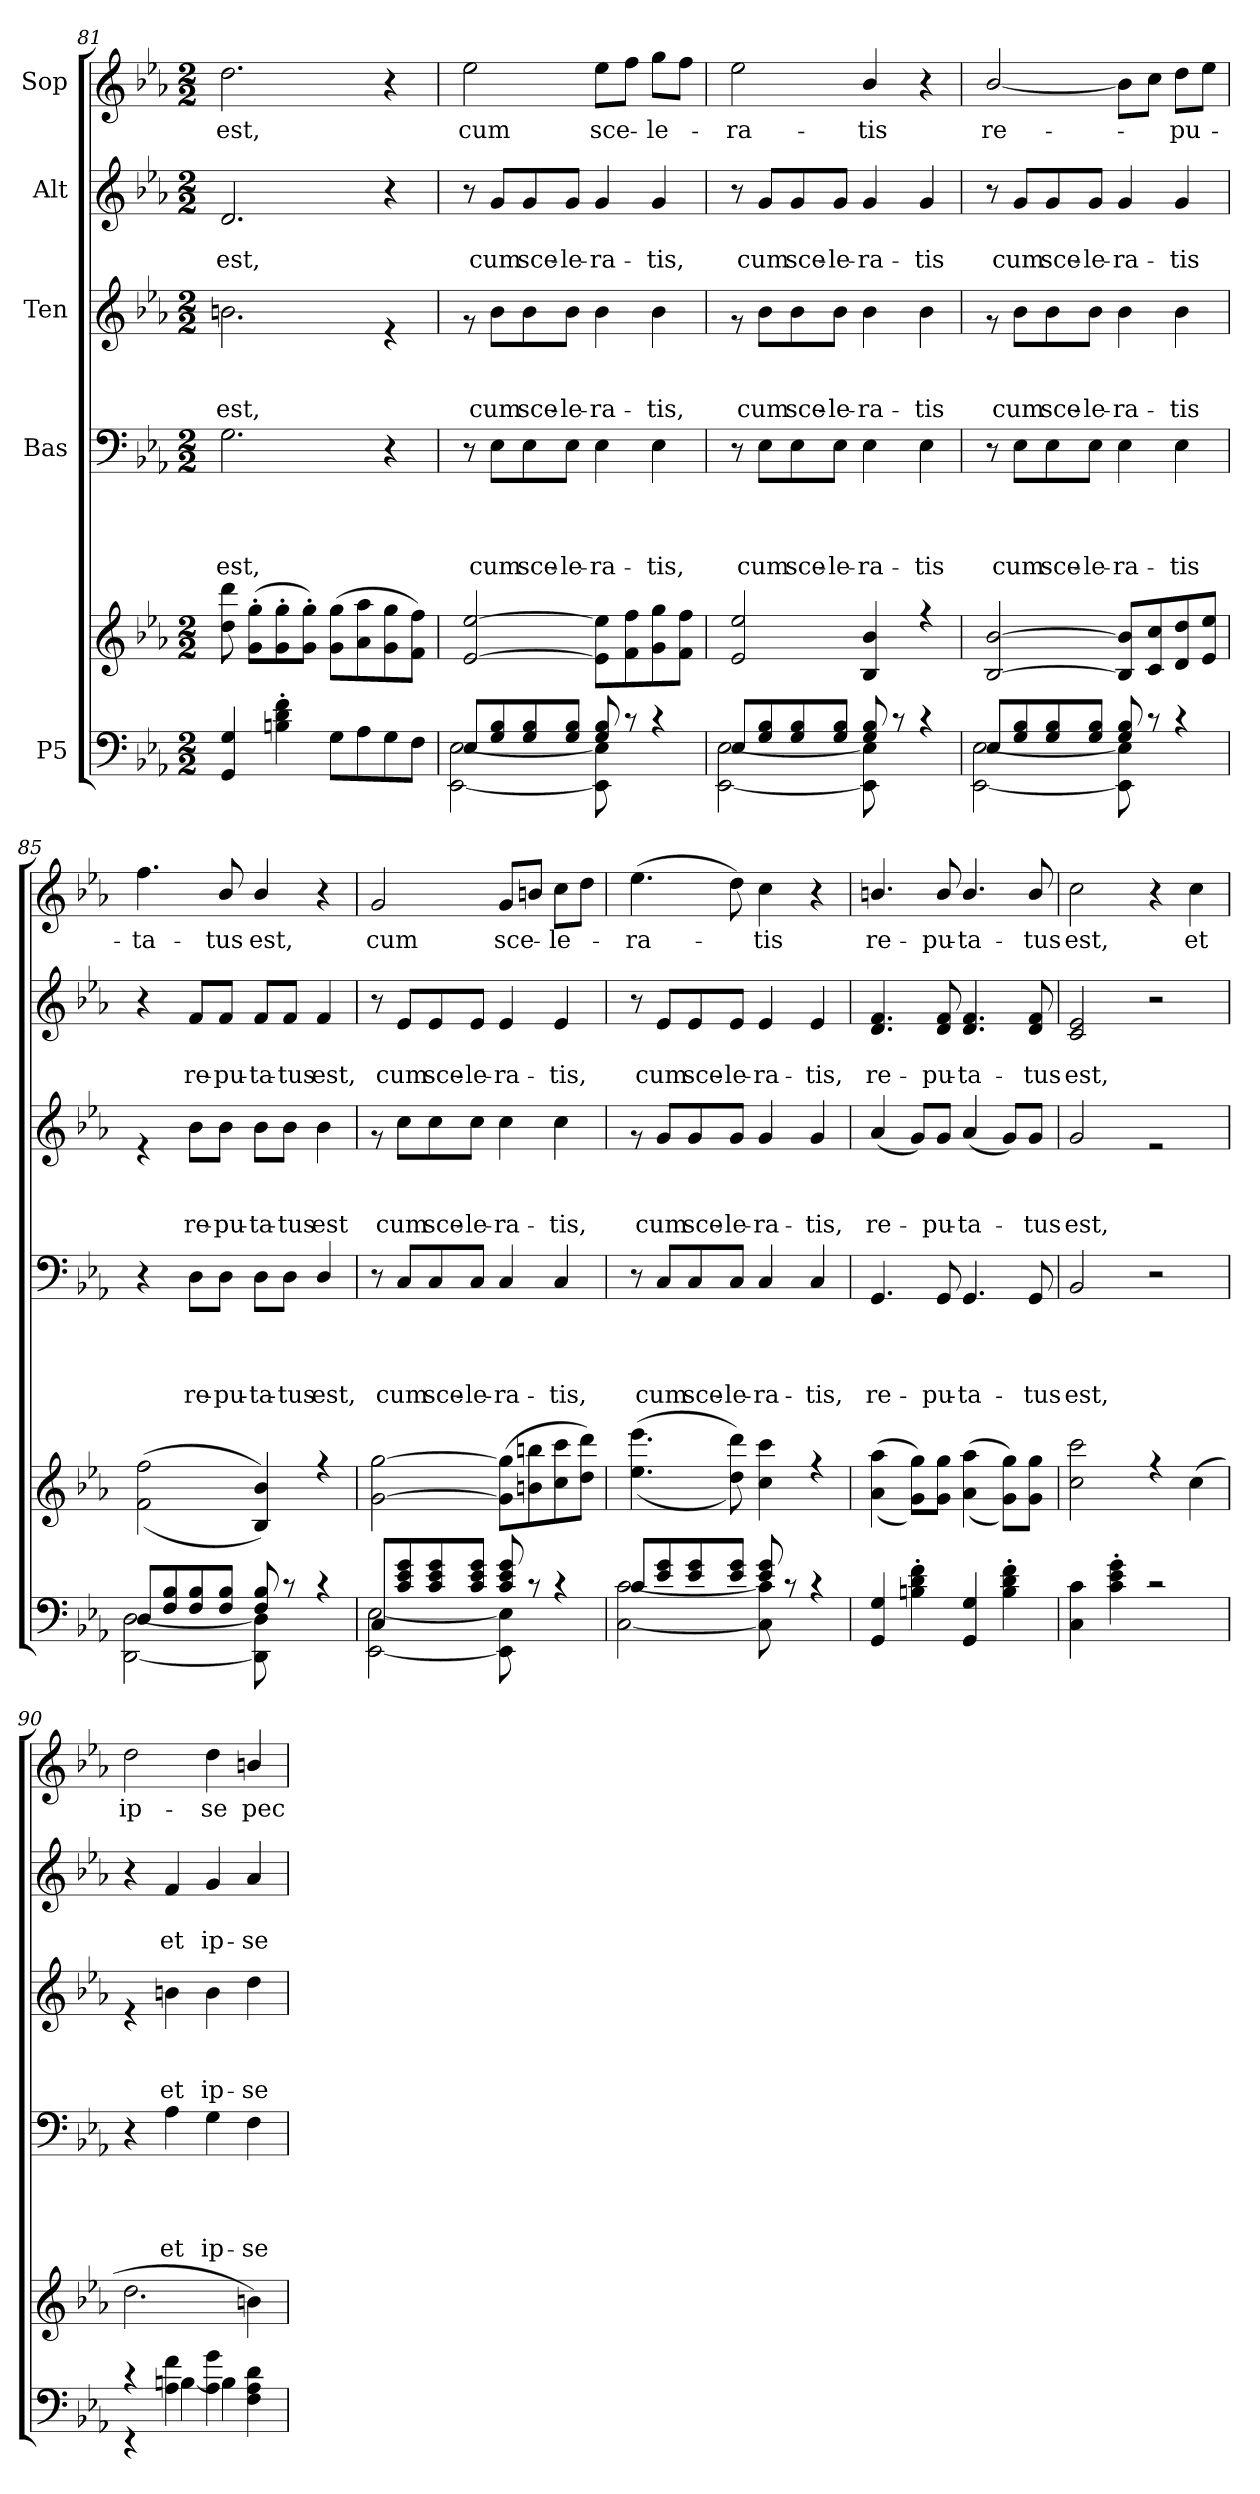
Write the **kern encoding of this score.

**kern	**kern	**kern	**text	**text	**text	**text	**kern	**text	**text	**text	**kern	**text	**text	**kern	**text
*part5	*part5	*part4	*part4	*part4	*part4	*part4	*part3	*part3	*part3	*part3	*part2	*part2	*part2	*part1	*part1
*staff6	*staff5	*staff4	*staff4	*staff4	*staff4	*staff4	*staff3	*staff3	*staff3	*staff3	*staff2	*staff2	*staff2	*staff1	*staff1
*I"P5	*	*I"Bas	*	*	*	*	*I"Ten	*	*	*	*I"Alt	*	*	*I"Sop	*
!!LO:PB:g=z
*clefF4	*clefG2	*clefF4	*	*	*	*	*clefG2	*	*	*	*clefG2	*	*	*clefG2	*
*k[b-e-a-]	*k[b-e-a-]	*k[b-e-a-]	*	*	*	*	*k[b-e-a-]	*	*	*	*k[b-e-a-]	*	*	*k[b-e-a-]	*
*E-:	*E-:	*E-:	*	*	*	*	*E-:	*	*	*	*E-:	*	*	*E-:	*
*M2/2	*M2/2	*M2/2	*	*	*	*	*M2/2	*	*	*	*M2/2	*	*	*M2/2	*
=81	=81	=81	=81	=81	=81	=81	=81	=81	=81	=81	=81	=81	=81	=81	=81
*^	*^	*	*	*	*	*	*	*	*	*	*	*	*	*	*
!	!	!	!	!	!	!	!	!LO:LY:b	!	!	!	!LO:LY:b	!	!	!LO:LY:b	!	!LO:LY:b
*	*	*	*	*	*	*	*	*	*^	*	*	*	*	*	*	*	*
4GG/ 4G/	1ryy	8dd\ 8ddd\	1ryy	2.G\	.	.	.	est,	1ryy	2.bn\	.	.	est,	2.d/	.	est,	2.dd\	est,
.	.	(>8g\'> 8gg\'>L	.	.	.	.	.	.	.	.	.	.	.	.	.	.	.	.
4Bn\'> 4d\'> 4f\'>	.	8g\'> 8gg\'>	.	.	.	.	.	.	.	.	.	.	.	.	.	.	.	.
.	.	8g\'> 8gg\'>J)	.	.	.	.	.	.	.	.	.	.	.	.	.	.	.	.
8G\L	.	(>8g\ 8gg\L	.	.	.	.	.	.	.	.	.	.	.	.	.	.	.	.
8A-\	.	8a-\ 8aa-\	.	.	.	.	.	.	.	.	.	.	.	.	.	.	.	.
8G\	.	8g\ 8gg\	.	4r	.	.	.	.	.	4r	.	.	.	4r	.	.	4r	.
8F\J	.	8f\ 8ff\J)	.	.	.	.	.	.	.	.	.	.	.	.	.	.	.	.
=82	=82	=82	=82	=82	=82	=82	=82	=82	=82	=82	=82	=82	=82	=82	=82	=82	=82	=82
!	!	!	!	!	!	!	!	!	!	!	!	!	!	!	!	!	!	!LO:LY:b
8E-/L	[<2EE-\ [<2E-\	[<2e-/ [>2ee-/	1ryy	8r	.	.	.	.	1ryy	8r	.	.	.	8r	.	.	2ee-\	cum
!	!	!	!	!	!	!	!	!LO:LY:b	!	!	!	!	!LO:LY:b	!	!	!LO:LY:b	!	!
8G/ 8B-/	.	.	.	8E-\L	.	.	.	cum	.	8b-\L	.	.	cum	8g/L	.	cum	.	.
!	!	!	!	!	!	!	!	!LO:LY:b	!	!	!	!	!LO:LY:b	!	!	!LO:LY:b	!	!
8G/ 8B-/	.	.	.	8E-\	.	.	.	sce-	.	8b-\	.	.	sce-	8g/	.	sce-	.	.
!	!	!	!	!	!	!	!	!LO:LY:b	!	!	!	!	!LO:LY:b	!	!	!LO:LY:b	!	!
8G/ 8B-/J	.	.	.	8E-\J	.	.	.	-le-	.	8b-\J	.	.	-le-	8g/J	.	-le-	.	.
!	!	!	!	!	!	!	!	!LO:LY:b	!	!	!	!	!LO:LY:b	!	!	!LO:LY:b	!	!LO:LY:b
8G/ 8B-/	8EE-\] 8E-\]	8e-\] 8ee-\]L	.	4E-\	.	.	.	-ra-	.	4b-\	.	.	-ra-	4g/	.	-ra-	8ee-\L	sce-
8rc	4.ryy	8f\ 8ff\	.	.	.	.	.	.	.	.	.	.	.	.	.	.	8ff\J	.
!	!	!	!	!	!	!	!	!LO:LY:b	!	!	!	!	!LO:LY:b	!	!	!LO:LY:b	!	!LO:LY:b
4rc	.	8g\ 8gg\	.	4E-\	.	.	.	-tis,	.	4b-\	.	.	-tis,	4g/	.	-tis,	8gg\L	-le-
.	.	8f\ 8ff\J	.	.	.	.	.	.	.	.	.	.	.	.	.	.	8ff\J	.
=83	=83	=83	=83	=83	=83	=83	=83	=83	=83	=83	=83	=83	=83	=83	=83	=83	=83	=83
!	!	!	!	!	!	!	!	!	!	!	!	!	!	!	!	!	!	!LO:LY:b
8E-/L	[<2EE-\ [<2E-\	2e-/ 2ee-/	1ryy	8r	.	.	.	.	1ryy	8r	.	.	.	8r	.	.	2ee-\	-ra-
!	!	!	!	!	!	!	!	!LO:LY:b	!	!	!	!	!LO:LY:b	!	!	!LO:LY:b	!	!
8G/ 8B-/	.	.	.	8E-\L	.	.	.	cum	.	8b-\L	.	.	cum	8g/L	.	cum	.	.
!	!	!	!	!	!	!	!	!LO:LY:b	!	!	!	!	!LO:LY:b	!	!	!LO:LY:b	!	!
8G/ 8B-/	.	.	.	8E-\	.	.	.	sce-	.	8b-\	.	.	sce-	8g/	.	sce-	.	.
!	!	!	!	!	!	!	!	!LO:LY:b	!	!	!	!	!LO:LY:b	!	!	!LO:LY:b	!	!
8G/ 8B-/J	.	.	.	8E-\J	.	.	.	-le-	.	8b-\J	.	.	-le-	8g/J	.	-le-	.	.
!	!	!	!	!	!	!	!	!LO:LY:b	!	!	!	!	!LO:LY:b	!	!	!LO:LY:b	!	!LO:LY:b
8G/ 8B-/	8EE-\] 8E-\]	4B-/ 4b-/	.	4E-\	.	.	.	-ra-	.	4b-\	.	.	-ra-	4g/	.	-ra-	4b-/	-tis
8rc	4.ryy	.	.	.	.	.	.	.	.	.	.	.	.	.	.	.	.	.
!	!	!	!	!	!	!	!	!LO:LY:b	!	!	!	!	!LO:LY:b	!	!	!LO:LY:b	!	!
4rc	.	4r	.	4E-\	.	.	.	-tis	.	4b-\	.	.	-tis	4g/	.	-tis	4r	.
=84	=84	=84	=84	=84	=84	=84	=84	=84	=84	=84	=84	=84	=84	=84	=84	=84	=84	=84
!	!	!	!	!	!	!	!	!	!	!	!	!	!	!	!	!	!	!LO:LY:b
8E-/L	[<2EE-\ [<2E-\	[<2B-/ [>2b-/	1ryy	8r	.	.	.	.	1ryy	8r	.	.	.	8r	.	.	[<2b-/	re-
!	!	!	!	!	!	!	!	!LO:LY:b	!	!	!	!	!LO:LY:b	!	!	!LO:LY:b	!	!
8G/ 8B-/	.	.	.	8E-\L	.	.	.	cum	.	8b-\L	.	.	cum	8g/L	.	cum	.	.
!	!	!	!	!	!	!	!	!LO:LY:b	!	!	!	!	!LO:LY:b	!	!	!LO:LY:b	!	!
8G/ 8B-/	.	.	.	8E-\	.	.	.	sce-	.	8b-\	.	.	sce-	8g/	.	sce-	.	.
!	!	!	!	!	!	!	!	!LO:LY:b	!	!	!	!	!LO:LY:b	!	!	!LO:LY:b	!	!
8G/ 8B-/J	.	.	.	8E-\J	.	.	.	-le-	.	8b-\J	.	.	-le-	8g/J	.	-le-	.	.
!	!	!	!	!	!	!	!	!LO:LY:b	!	!	!	!	!LO:LY:b	!	!	!LO:LY:b	!	!
8G/ 8B-/	8EE-\] 8E-\]	8B-/] 8b-/]L	.	4E-\	.	.	.	-ra-	.	4b-\	.	.	-ra-	4g/	.	-ra-	8b-\L]	.
8rc	4.ryy	8c/ 8cc/	.	.	.	.	.	.	.	.	.	.	.	.	.	.	8cc\J	.
!	!	!	!	!	!	!	!	!LO:LY:b	!	!	!	!	!LO:LY:b	!	!	!LO:LY:b	!	!LO:LY:b
4rc	.	8d/ 8dd/	.	4E-\	.	.	.	-tis	.	4b-\	.	.	-tis	4g/	.	-tis	8dd\L	-pu-
.	.	8e-/ 8ee-/J	.	.	.	.	.	.	.	.	.	.	.	.	.	.	8ee-\J	.
!!LO:LB:g=z
=85	=85	=85	=85	=85	=85	=85	=85	=85	=85	=85	=85	=85	=85	=85	=85	=85	=85	=85
!	!	!	!	!	!	!	!	!	!	!	!	!	!	!	!	!	!	!LO:LY:b
8D/L	[<2DD\ [<2D\	(>(<2f\ 2ff\	1ryy	4r	.	.	.	.	1ryy	4r	.	.	.	4r	.	.	4.ff\	-ta-
8F/ 8B-/	.	.	.	.	.	.	.	.	.	.	.	.	.	.	.	.	.	.
!	!	!	!	!	!	!	!	!LO:LY:b	!	!	!	!	!LO:LY:b	!	!	!LO:LY:b	!	!
8F/ 8B-/	.	.	.	8D\L	.	.	.	re-	.	8b-\L	.	.	re-	8f/L	.	re-	.	.
!	!	!	!	!	!	!	!	!LO:LY:b	!	!	!	!	!LO:LY:b	!	!	!LO:LY:b	!	!LO:LY:b
8F/ 8B-/J	.	.	.	8D\J	.	.	.	-pu-	.	8b-\J	.	.	-pu-	8f/J	.	-pu-	8b-/	-tus
!	!	!	!	!	!	!	!	!LO:LY:b	!	!	!	!	!LO:LY:b	!	!	!LO:LY:b	!	!LO:LY:b
8F/ 8B-/	8DD\] 8D\]	4B-/ 4b-/))	.	8D\L	.	.	.	-ta-	.	8b-\L	.	.	-ta-	8f/L	.	-ta-	4b-/	est,
!	!	!	!	!	!	!	!	!LO:LY:b	!	!	!	!	!LO:LY:b	!	!	!LO:LY:b	!	!
8rc	4.ryy	.	.	8D\J	.	.	.	-tus	.	8b-\J	.	.	-tus	8f/J	.	-tus	.	.
!	!	!	!	!	!	!	!	!LO:LY:b	!	!	!	!	!LO:LY:b	!	!	!LO:LY:b	!	!
4rc	.	4r	.	4D/	.	.	.	est,	.	4b-\	.	.	est	4f/	.	est,	4r	.
=86	=86	=86	=86	=86	=86	=86	=86	=86	=86	=86	=86	=86	=86	=86	=86	=86	=86	=86
!	!	!	!	!	!	!	!	!	!	!	!	!	!	!	!	!	!	!LO:LY:b
8C/L	[<2EE-\ [<2E-\	[<2g\ [>2gg\	1ryy	8r	.	.	.	.	1ryy	8r	.	.	.	8r	.	.	2g/	cum
!	!	!	!	!	!	!	!	!LO:LY:b	!	!	!	!	!LO:LY:b	!	!	!LO:LY:b	!	!
8c/ 8e-/ 8g/	.	.	.	8C/L	.	.	.	cum	.	8cc\L	.	.	cum	8e-/L	.	cum	.	.
!	!	!	!	!	!	!	!	!LO:LY:b	!	!	!	!	!LO:LY:b	!	!	!LO:LY:b	!	!
8c/ 8e-/ 8g/	.	.	.	8C/	.	.	.	sce-	.	8cc\	.	.	sce-	8e-/	.	sce-	.	.
!	!	!	!	!	!	!	!	!LO:LY:b	!	!	!	!	!LO:LY:b	!	!	!LO:LY:b	!	!
8c/ 8e-/ 8g/J	.	.	.	8C/J	.	.	.	-le-	.	8cc\J	.	.	-le-	8e-/J	.	-le-	.	.
!	!	!	!	!	!	!	!	!LO:LY:b	!	!	!	!	!LO:LY:b	!	!	!LO:LY:b	!	!LO:LY:b
8c/ 8e-/ 8g/	8EE-\] 8E-\]	(>8g\] 8gg\]L	.	4C/	.	.	.	-ra-	.	4cc\	.	.	-ra-	4e-/	.	-ra-	8g/L	sce-
8rc	4.ryy	8bn\ 8bbn\	.	.	.	.	.	.	.	.	.	.	.	.	.	.	8bn/J	.
!	!	!	!	!	!	!	!	!LO:LY:b	!	!	!	!	!LO:LY:b	!	!	!LO:LY:b	!	!LO:LY:b
4rc	.	8cc\ 8ccc\	.	4C/	.	.	.	-tis,	.	4cc\	.	.	-tis,	4e-/	.	-tis,	8cc\L	-le-
.	.	8dd\ 8ddd\J)	.	.	.	.	.	.	.	.	.	.	.	.	.	.	8dd\J	.
=87	=87	=87	=87	=87	=87	=87	=87	=87	=87	=87	=87	=87	=87	=87	=87	=87	=87	=87
!	!	!	!	!	!	!	!	!	!	!	!	!	!	!	!	!	!	!LO:LY:b
8c/L	[<2C\ [<2c\	(>(<4.ee-\ 4.eee-\	1ryy	8r	.	.	.	.	1ryy	8r	.	.	.	8r	.	.	(>4.ee-\	-ra-
!	!	!	!	!	!	!	!	!LO:LY:b	!	!	!	!	!LO:LY:b	!	!	!LO:LY:b	!	!
8e-/ 8g/	.	.	.	8C/L	.	.	.	cum	.	8g/L	.	.	cum	8e-/L	.	cum	.	.
!	!	!	!	!	!	!	!	!LO:LY:b	!	!	!	!	!LO:LY:b	!	!	!LO:LY:b	!	!
8e-/ 8g/	.	.	.	8C/	.	.	.	sce-	.	8g/	.	.	sce-	8e-/	.	sce-	.	.
!	!	!	!	!	!	!	!	!LO:LY:b	!	!	!	!	!LO:LY:b	!	!	!LO:LY:b	!	!
8e-/ 8g/J	.	8dd\ 8ddd\))	.	8C/J	.	.	.	-le-	.	8g/J	.	.	-le-	8e-/J	.	-le-	8dd\)	.
!	!	!	!	!	!	!	!	!LO:LY:b	!	!	!	!	!LO:LY:b	!	!	!LO:LY:b	!	!LO:LY:b
8e-/ 8g/	8C\] 8c\]	4cc\ 4ccc\	.	4C/	.	.	.	-ra-	.	4g/	.	.	-ra-	4e-/	.	-ra-	4cc\	-tis
8rc	4.ryy	.	.	.	.	.	.	.	.	.	.	.	.	.	.	.	.	.
!	!	!	!	!	!	!	!	!LO:LY:b	!	!	!	!	!LO:LY:b	!	!	!LO:LY:b	!	!
4rc	.	4r	.	4C/	.	.	.	-tis,	.	4g/	.	.	-tis,	4e-/	.	-tis,	4r	.
=88	=88	=88	=88	=88	=88	=88	=88	=88	=88	=88	=88	=88	=88	=88	=88	=88	=88	=88
!	!	!	!	!	!	!	!	!LO:LY:b	!	!	!	!	!LO:LY:b	!	!	!LO:LY:b	!	!LO:LY:b
4GG/ 4G/	1ryy	(>(<4a-\ 4aa-\	1ryy	4.GG/	.	.	.	re-	1ryy	(<4a-/	.	.	re-	4.d/ 4.f/	.	re-	4.bn/	re-
4Bn\'> 4d\'> 4f\'>	.	8g\ 8gg\L))	.	.	.	.	.	.	.	8g/L)	.	.	.	.	.	.	.	.
!	!	!	!	!	!	!	!	!LO:LY:b	!	!	!	!	!LO:LY:b	!	!	!LO:LY:b	!	!LO:LY:b
.	.	8g\ 8gg\J	.	8GG/	.	.	.	-pu-	.	8g/J	.	.	-pu-	8d/ 8f/	.	-pu-	8b/	-pu-
!	!	!	!	!	!	!	!	!LO:LY:b	!	!	!	!	!LO:LY:b	!	!	!LO:LY:b	!	!LO:LY:b
4GG/ 4G/	.	(>(<4a-\ 4aa-\	.	4.GG/	.	.	.	-ta-	.	(<4a-/	.	.	-ta-	4.d/ 4.f/	.	-ta-	4.b/	-ta-
4B\'> 4d\'> 4f\'>	.	8g\ 8gg\L))	.	.	.	.	.	.	.	8g/L)	.	.	.	.	.	.	.	.
!	!	!	!	!	!	!	!	!LO:LY:b	!	!	!	!	!LO:LY:b	!	!	!LO:LY:b	!	!LO:LY:b
.	.	8g\ 8gg\J	.	8GG/	.	.	.	-tus	.	8g/J	.	.	-tus	8d/ 8f/	.	-tus	8b/	-tus
=89	=89	=89	=89	=89	=89	=89	=89	=89	=89	=89	=89	=89	=89	=89	=89	=89	=89	=89
!	!	!	!	!	!	!	!	!LO:LY:b	!	!	!	!	!LO:LY:b	!	!	!LO:LY:b	!	!LO:LY:b
4C\ 4c\	1ryy	2cc\ 2ccc\	1ryy	2BB-/	.	.	.	est,	1ryy	2g/	.	.	est,	2c/ 2e-/	.	est,	2cc\	est,
4c\'> 4e-\'> 4g\'>	.	.	.	.	.	.	.	.	.	.	.	.	.	.	.	.	.	.
2r	.	4r	.	2r	.	.	.	.	.	2r	.	.	.	2r	.	.	4r	.
!	!	!	!	!	!	!	!	!	!	!	!	!	!	!	!	!	!	!LO:LY:b
.	.	(>4cc\	.	.	.	.	.	.	.	.	.	.	.	.	.	.	4cc\	et
!!LO:PB:g=z
=90	=90	=90	=90	=90	=90	=90	=90	=90	=90	=90	=90	=90	=90	=90	=90	=90	=90	=90
!	!	!	!	!	!	!	!	!	!	!	!	!	!	!	!	!	!	!LO:LY:b
4rc	4rEE	2.dd\	1ryy	4r	.	.	.	.	1ryy	4r	.	.	.	4r	.	.	2dd\	ip-
!	!	!	!	!	!	!	!	!LO:LY:b	!	!	!	!	!LO:LY:b	!	!	!LO:LY:b	!	!
4A-\ 4f\	[<4Bn\	.	.	4A-\	.	.	.	et	.	4bn\	.	.	et	4f/	.	et	.	.
!	!	!	!	!	!	!	!	!LO:LY:b	!	!	!	!	!LO:LY:b	!	!	!LO:LY:b	!	!LO:LY:b
4A-\ 4g\	4B\]	.	.	4G\	.	.	.	ip-	.	4b\	.	.	ip-	4g/	.	ip-	4dd\	-se
!	!	!	!	!	!	!	!	!LO:LY:b	!	!	!	!	!LO:LY:b	!	!	!LO:LY:b	!	!LO:LY:b
4F\ 4A-\ 4d\	4ryy	4bn\)	.	4F\	.	.	.	-se	.	4dd\	.	.	-se	4a-/	.	-se	4bn/	pec-
*v	*v	*	*	*	*	*	*	*	*v	*v	*	*	*	*	*	*	*	*
*	*v	*v	*	*	*	*	*	*	*	*	*	*	*	*	*	*
=	=	=	=	=	=	=	=	=	=	=	=	=	=	=	=
*-	*-	*-	*-	*-	*-	*-	*-	*-	*-	*-	*-	*-	*-	*-	*-
